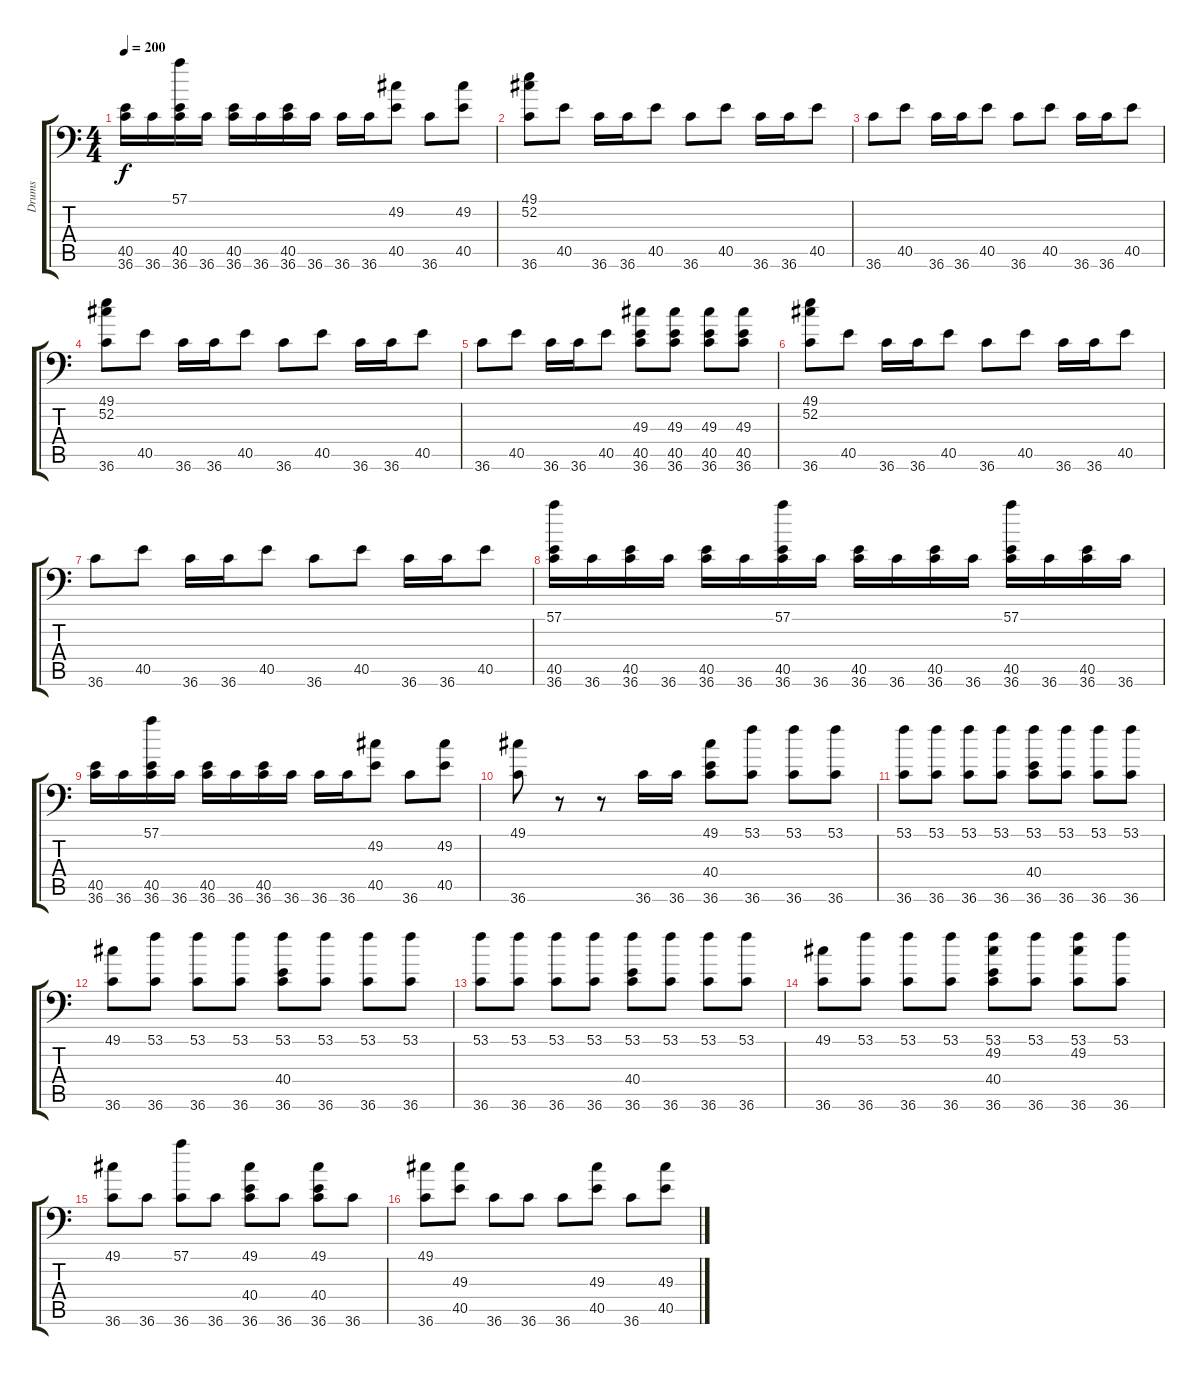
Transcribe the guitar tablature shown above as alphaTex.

\track ("Drums" "Drums") {instrument acousticgrandpiano}
\staff {score tabs}
\tuning (C-1 C-1 C-1 C-1 C-1 C-1) {hide}
\ts (4 4)
\tempo 200
\clef f4
\ks c
(40.5 36.6).16{dy f} 36.6.16 (57.1 40.5 36.6).16 36.6.16 (40.5 36.6).16 36.6.16 (40.5 36.6).16 36.6.16 36.6.16 36.6.16 (49.2 40.5).8 36.6.8 (49.2 40.5).8 |
(49.1 52.2 36.6).8 40.5.8 36.6.16 36.6.16 40.5.8 36.6.8 40.5.8 36.6.16 36.6.16 40.5.8 |
36.6.8 40.5.8 36.6.16 36.6.16 40.5.8 36.6.8 40.5.8 36.6.16 36.6.16 40.5.8 |
(49.1 52.2 36.6).8 40.5.8 36.6.16 36.6.16 40.5.8 36.6.8 40.5.8 36.6.16 36.6.16 40.5.8 |
36.6.8 40.5.8 36.6.16 36.6.16 40.5.8 (49.3 40.5 36.6).8 (49.3 40.5 36.6).8 (49.3 40.5 36.6).8 (49.3 40.5 36.6).8 |
(49.1 52.2 36.6).8 40.5.8 36.6.16 36.6.16 40.5.8 36.6.8 40.5.8 36.6.16 36.6.16 40.5.8 |
36.6.8 40.5.8 36.6.16 36.6.16 40.5.8 36.6.8 40.5.8 36.6.16 36.6.16 40.5.8 |
(57.1 40.5 36.6).16 36.6.16 (40.5 36.6).16 36.6.16 (40.5 36.6).16 36.6.16 (57.1 40.5 36.6).16 36.6.16 (40.5 36.6).16 36.6.16 (40.5 36.6).16 36.6.16 (57.1 40.5 36.6).16 36.6.16 (40.5 36.6).16 36.6.16 |
(40.5 36.6).16 36.6.16 (57.1 40.5 36.6).16 36.6.16 (40.5 36.6).16 36.6.16 (40.5 36.6).16 36.6.16 36.6.16 36.6.16 (49.2 40.5).8 36.6.8 (49.2 40.5).8 |
(49.1 36.6).8 r.8 r.8 36.6.16 36.6.16 (49.1 40.4 36.6).8 (53.1 36.6).8 (53.1 36.6).8 (53.1 36.6).8 |
(53.1 36.6).8 (53.1 36.6).8 (53.1 36.6).8 (53.1 36.6).8 (53.1 40.4 36.6).8 (53.1 36.6).8 (53.1 36.6).8 (53.1 36.6).8 |
(49.1 36.6).8 (53.1 36.6).8 (53.1 36.6).8 (53.1 36.6).8 (53.1 40.4 36.6).8 (53.1 36.6).8 (53.1 36.6).8 (53.1 36.6).8 |
(53.1 36.6).8 (53.1 36.6).8 (53.1 36.6).8 (53.1 36.6).8 (53.1 40.4 36.6).8 (53.1 36.6).8 (53.1 36.6).8 (53.1 36.6).8 |
(49.1 36.6).8 (53.1 36.6).8 (53.1 36.6).8 (53.1 36.6).8 (53.1 49.2 40.4 36.6).8 (53.1 36.6).8 (53.1 49.2 36.6).8 (53.1 36.6).8 |
(49.1 36.6).8 36.6.8 (57.1 36.6).8 36.6.8 (49.1 40.4 36.6).8 36.6.8 (49.1 40.4 36.6).8 36.6.8 |
(49.1 36.6).8 (49.3 40.5).8 36.6.8 36.6.8 36.6.8 (49.3 40.5).8 36.6.8 (49.3 40.5).8
